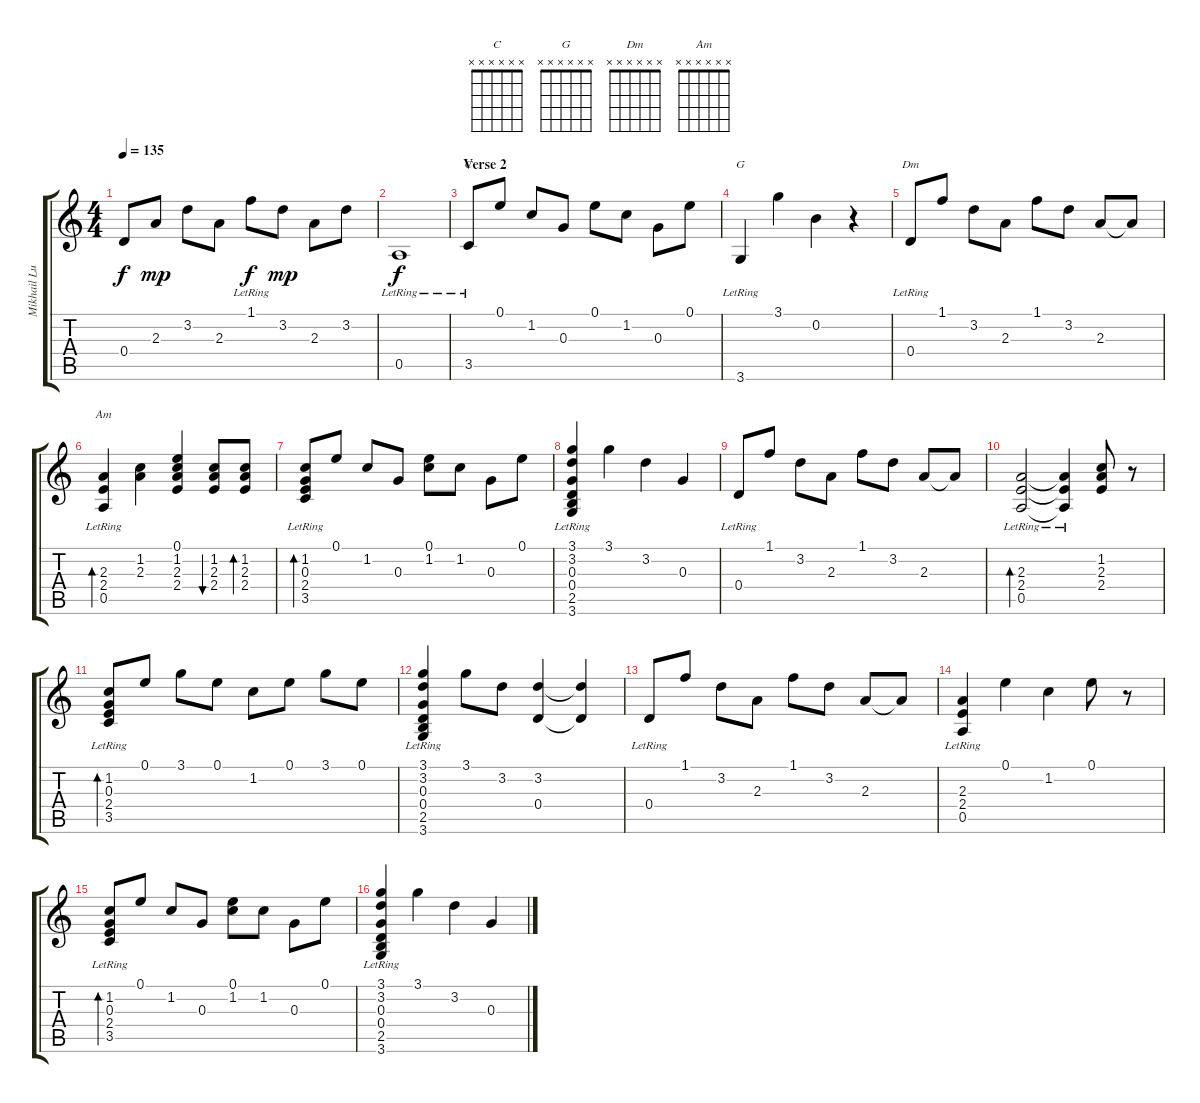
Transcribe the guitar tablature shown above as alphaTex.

\track ("Mikhail Lutsky" "Mikhail Lu") {instrument acousticguitarnylon}
\staff {score tabs}
\tuning (E4 B3 G3 D3 A2 E2) {hide}
\chord ("C" x x x x x x)
\chord ("G" x x x x x x)
\chord ("Dm" x x x x x x)
\chord ("Am" x x x x x x)
\ts (4 4)
\tempo 135
\clef g2
\ks c
0.4.8{dy f} 2.3.8{dy mp} 3.2.8 2.3.8 1.1{lr}.8{dy f} 3.2.8{dy mp} 2.3.8 3.2.8 |
0.5{lr}.1{dy f} |
\section ("" "Verse 2")
3.5{lr}.8{ch "C" volume 13} 0.1.8 1.2.8 0.3.8 0.1.8 1.2.8 0.3.8 0.1.8 |
3.6{lr}.4{ch "G"} 3.1.4 0.2.4 r.4 |
0.4{lr}.8{ch "Dm"} 1.1.8 3.2.8 2.3.8 1.1.8 3.2.8 2.3.8 2.3{t}.8 |
(2.3 2.4 0.5{lr}).4{bd 120 ch "Am"} (1.2 2.3).4 (0.1 1.2 2.3 2.4).4 (1.2 2.3 2.4).8{bu 60 volume 10} (1.2 2.3 2.4).8{bd 60} |
(1.2 0.3 2.4 3.5{lr}).8{bd 120 volume 13} 0.1.8 1.2.8 0.3.8 (0.1 1.2).8 1.2.8 0.3.8 0.1.8 |
(3.1 3.2 0.3 0.4 2.5 3.6{lr}).4 3.1.4 3.2.4 0.3.4 |
0.4{lr}.8 1.1.8 3.2.8 2.3.8 1.1.8 3.2.8 2.3.8 2.3{t}.8 |
(2.3 2.4 0.5{lr}).2{bd 120} (2.3{t} 2.4{t} 0.5{lr t}).4 (1.2 2.3 2.4).8 r.8 |
(1.2 0.3 2.4 3.5{lr}).8{bd 120} 0.1.8 3.1.8 0.1.8 1.2.8 0.1.8 3.1.8 0.1.8 |
(3.1 3.2 0.3 0.4 2.5 3.6{lr}).4 3.1.8 3.2.8 (3.2 0.4).4 (3.2{t} 0.4{t}).4 |
0.4{lr}.8 1.1.8 3.2.8 2.3.8 1.1.8 3.2.8 2.3.8 2.3{t}.8 |
(2.3 2.4 0.5{lr}).4 0.1.4 1.2.4 0.1.8 r.8 |
(1.2 0.3 2.4 3.5{lr}).8{bd 120} 0.1.8 1.2.8 0.3.8 (0.1 1.2).8 1.2.8 0.3.8 0.1.8 |
(3.1 3.2 0.3 0.4 2.5 3.6{lr}).4 3.1.4 3.2.4 0.3.4
